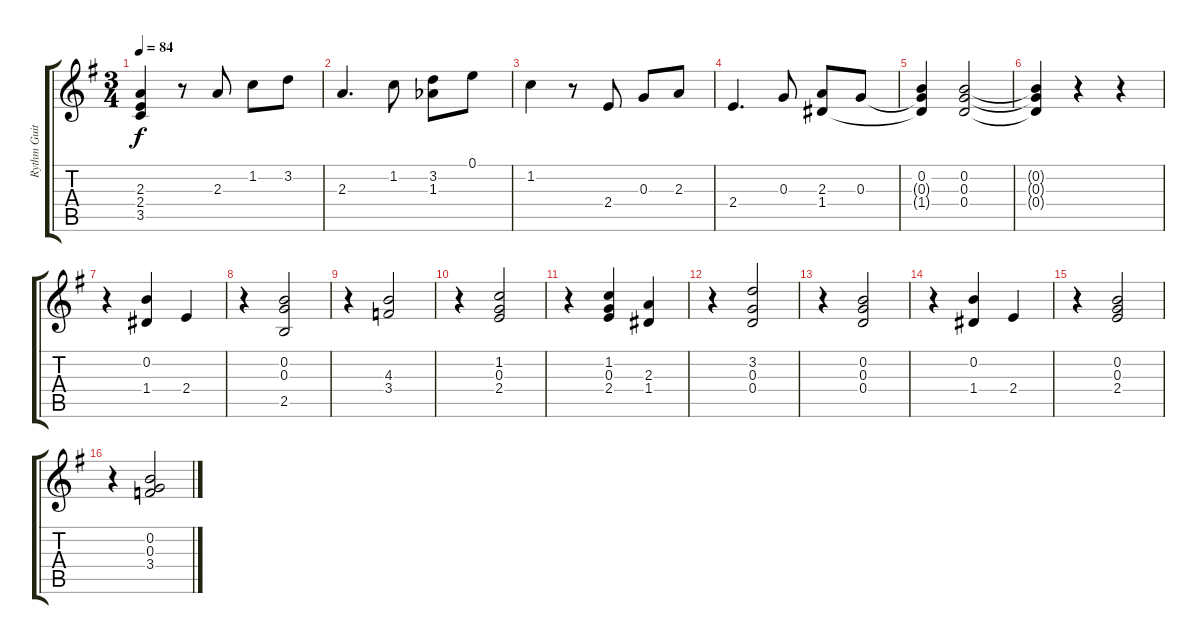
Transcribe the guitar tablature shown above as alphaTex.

\track ("Rythm Guitar 1" "Rythm Guit") {instrument acousticguitarnylon}
\staff {score tabs}
\tuning (E4 B3 G3 D3 A2 E2) {hide}
\ts (3 4)
\tempo 84
\clef g2
\ks g
(2.3 2.4 3.5).4{dy f instrument acousticguitarnylon} r.8 2.3.8 1.2.8 3.2.8 |
2.3.4{d} 1.2.8 (3.2 1.3{acc b}).8 0.1.8 |
1.2.4 r.8 2.4.8 0.3.8 2.3.8 |
2.4.4{d} 0.3.8 (2.3 1.4).8 0.3.8 |
(0.2 0.3{t} 1.4{t}).4 (0.2 0.3 0.4).2 |
(0.2{t} 0.3{t} 0.4{t}).4 r.4 r.4 |
r.4 (0.2 1.4).4 2.4.4 |
r.4 (0.2 0.3 2.5).2 |
r.4 (4.3 3.4).2 |
r.4 (1.2 0.3 2.4).2 |
r.4 (1.2 0.3 2.4).4 (2.3 1.4).4 |
r.4 (3.2 0.3 0.4).2 |
r.4 (0.2 0.3 0.4).2 |
r.4 (0.2 1.4).4 2.4.4 |
r.4 (0.2 0.3 2.4).2 |
r.4 (0.2 0.3 3.4).2
